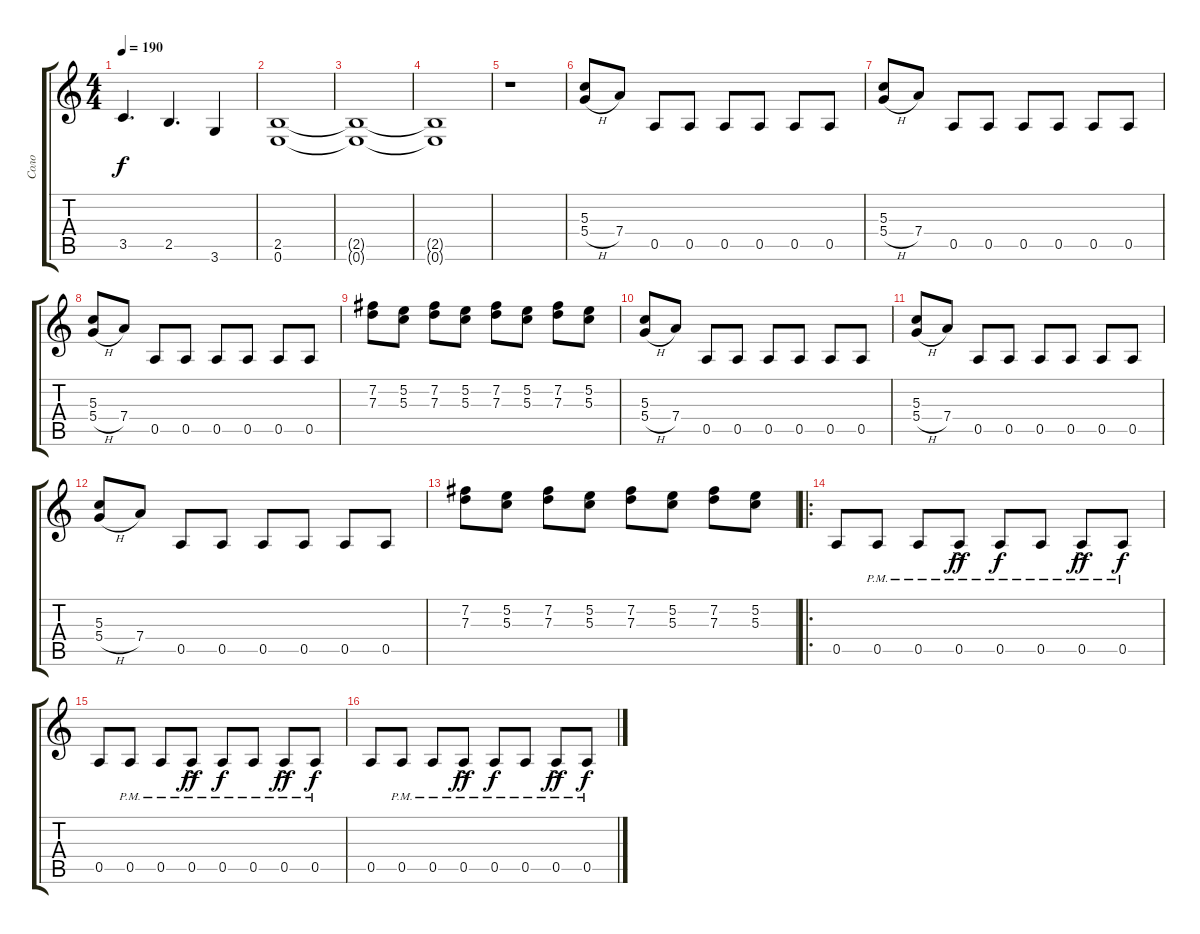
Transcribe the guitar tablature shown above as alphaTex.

\track ("Соло" "Соло") {instrument distortionguitar}
\staff {score tabs}
\tuning (E4 B3 G3 D3 A2 E2) {hide}
\ts (4 4)
\tempo 190
\clef g2
\ks c
3.5.4{d dy f} 2.5.4{d} 3.6.4 |
(2.5 0.6).1 |
(2.5{t} 0.6{t}).1 |
(2.5{t} 0.6{t}).1 |
r.1 |
(5.3 5.4{h}).8 7.4.8 0.5.8 0.5.8 0.5.8 0.5.8 0.5.8 0.5.8 |
(5.3 5.4{h}).8 7.4.8 0.5.8 0.5.8 0.5.8 0.5.8 0.5.8 0.5.8 |
(5.3 5.4{h}).8 7.4.8 0.5.8 0.5.8 0.5.8 0.5.8 0.5.8 0.5.8 |
(7.2 7.3).8 (5.2 5.3).8 (7.2 7.3).8 (5.2 5.3).8 (7.2 7.3).8 (5.2 5.3).8 (7.2 7.3).8 (5.2 5.3).8 |
(5.3 5.4{h}).8 7.4.8 0.5.8 0.5.8 0.5.8 0.5.8 0.5.8 0.5.8 |
(5.3 5.4{h}).8 7.4.8 0.5.8 0.5.8 0.5.8 0.5.8 0.5.8 0.5.8 |
(5.3 5.4{h}).8 7.4.8 0.5.8 0.5.8 0.5.8 0.5.8 0.5.8 0.5.8 |
(7.2 7.3).8 (5.2 5.3).8 (7.2 7.3).8 (5.2 5.3).8 (7.2 7.3).8 (5.2 5.3).8 (7.2 7.3).8 (5.2 5.3).8 |
\ro
0.5.8 0.5{pm}.8 0.5{pm}.8 0.5{ac pm}.8{dy ff} 0.5{pm}.8{dy f} 0.5{pm}.8 0.5{ac pm}.8{dy ff} 0.5{pm}.8{dy f} |
0.5.8 0.5{pm}.8 0.5{pm}.8 0.5{ac pm}.8{dy ff} 0.5{pm}.8{dy f} 0.5{pm}.8 0.5{ac pm}.8{dy ff} 0.5{pm}.8{dy f} |
0.5.8 0.5{pm}.8 0.5{pm}.8 0.5{ac pm}.8{dy ff} 0.5{pm}.8{dy f} 0.5{pm}.8 0.5{ac pm}.8{dy ff} 0.5{pm}.8{dy f}
